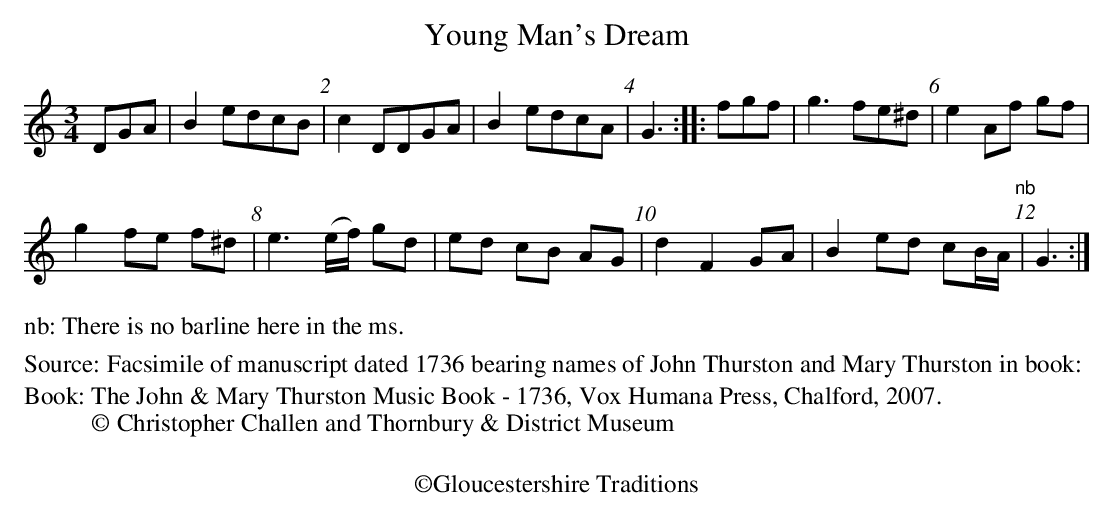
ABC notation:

X:1
T:Young Man's Dream
L:1/8
M:3/4
K:Gmix
DGA | B2 edcB | c2 DDGA | B2 edcA | G3 :: fgf | g3 fe^d | e2 Af gf |
g2 fe f^d | e3 (e/f/) gd | ed cB AG | d2 F2 GA | B2 ed cB/A/ "^nb"| G3 :|
